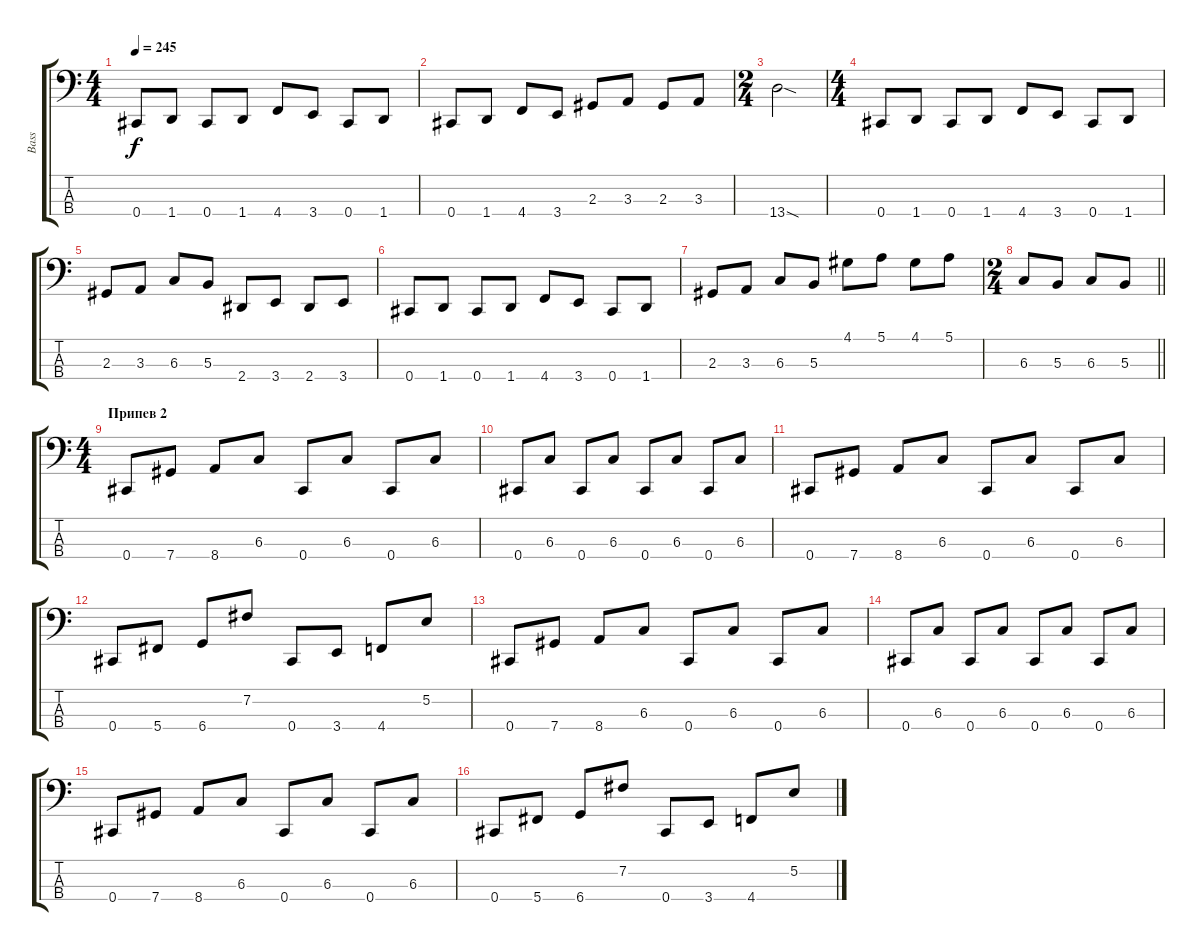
\track ("Bass" "Bass") {instrument electricbassfinger}
\staff {score tabs}
\tuning (E2 B1 Gb1 Db1) {hide}
\ts (4 4)
\tempo 245
\clef f4
\ks c
0.4.8{dy f} 1.4.8 0.4.8 1.4.8 4.4.8 3.4.8 0.4.8 1.4.8 |
0.4.8 1.4.8 4.4.8 3.4.8 2.3.8 3.3.8 2.3.8 3.3.8 |
\ts (2 4)
13.4{sod}.2 |
\ts (4 4)
0.4.8 1.4.8 0.4.8 1.4.8 4.4.8 3.4.8 0.4.8 1.4.8 |
2.3.8 3.3.8 6.3.8 5.3.8 2.4.8 3.4.8 2.4.8 3.4.8 |
0.4.8 1.4.8 0.4.8 1.4.8 4.4.8 3.4.8 0.4.8 1.4.8 |
2.3.8 3.3.8 6.3.8 5.3.8 4.1.8 5.1.8 4.1.8 5.1.8 |
\ts (2 4)
\barLineRight lightlight
6.3.8 5.3.8 6.3.8 5.3.8 |
\ts (4 4)
\section ("" "Припев 2")
0.4.8 7.4.8 8.4.8 6.3.8 0.4.8 6.3.8 0.4.8 6.3.8 |
0.4.8 6.3.8 0.4.8 6.3.8 0.4.8 6.3.8 0.4.8 6.3.8 |
0.4.8 7.4.8 8.4.8 6.3.8 0.4.8 6.3.8 0.4.8 6.3.8 |
0.4.8 5.4.8 6.4.8 7.2.8 0.4.8 3.4.8 4.4.8 5.2.8 |
0.4.8 7.4.8 8.4.8 6.3.8 0.4.8 6.3.8 0.4.8 6.3.8 |
0.4.8 6.3.8 0.4.8 6.3.8 0.4.8 6.3.8 0.4.8 6.3.8 |
0.4.8 7.4.8 8.4.8 6.3.8 0.4.8 6.3.8 0.4.8 6.3.8 |
0.4.8 5.4.8 6.4.8 7.2.8 0.4.8 3.4.8 4.4.8 5.2.8
